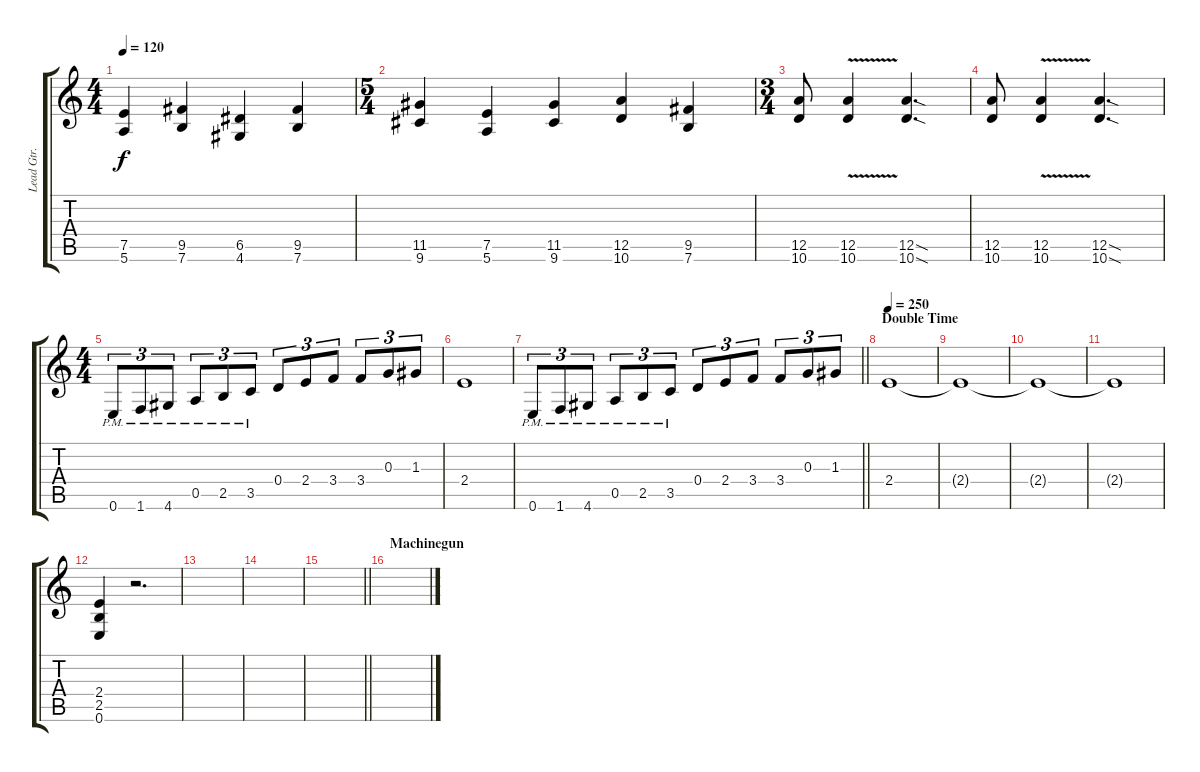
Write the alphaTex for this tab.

\track ("Lead Gtr." "Lead Gtr.") {instrument distortionguitar}
\staff {score tabs}
\tuning (E4 B3 G3 D3 A2 E2) {hide}
\ts (4 4)
\tempo 120
\clef g2
\ks c
(7.5 5.6).4{dy f} (9.5 7.6).4 (6.5 4.6).4 (9.5 7.6).4 |
\ts (5 4)
(11.5 9.6).4 (7.5 5.6).4 (11.5 9.6).4 (12.5 10.6).4 (9.5 7.6).4 |
\ts (3 4)
(12.5 10.6).8 (12.5{v} 10.6{v}).4 (12.5{sod} 10.6{sod}).4{d} |
(12.5 10.6).8 (12.5{v} 10.6{v}).4 (12.5{sod} 10.6{sod}).4{d} |
\ts (4 4)
0.6{pm}.8{tu (3 2)} 1.6{pm}.8{tu (3 2)} 4.6{pm}.8{tu (3 2)} 0.5{pm}.8{tu (3 2)} 2.5{pm}.8{tu (3 2)} 3.5{pm}.8{tu (3 2)} 0.4.8{tu (3 2)} 2.4.8{tu (3 2)} 3.4.8{tu (3 2)} 3.4.8{tu (3 2)} 0.3.8{tu (3 2)} 1.3.8{tu (3 2)} |
2.4.1 |
\barLineRight lightlight
0.6{pm}.8{tu (3 2)} 1.6{pm}.8{tu (3 2)} 4.6{pm}.8{tu (3 2)} 0.5{pm}.8{tu (3 2)} 2.5{pm}.8{tu (3 2)} 3.5{pm}.8{tu (3 2)} 0.4.8{tu (3 2)} 2.4.8{tu (3 2)} 3.4.8{tu (3 2)} 3.4.8{tu (3 2)} 0.3.8{tu (3 2)} 1.3.8{tu (3 2)} |
\section ("" "Double Time")
\tempo 250
2.4.1 |
2.4{t}.1 |
2.4{t}.1 |
2.4{t}.1 |
(2.4 2.5 0.6).4 r.2{d} |
|
|
\barLineRight lightlight
|
\section ("" "Machinegun")
